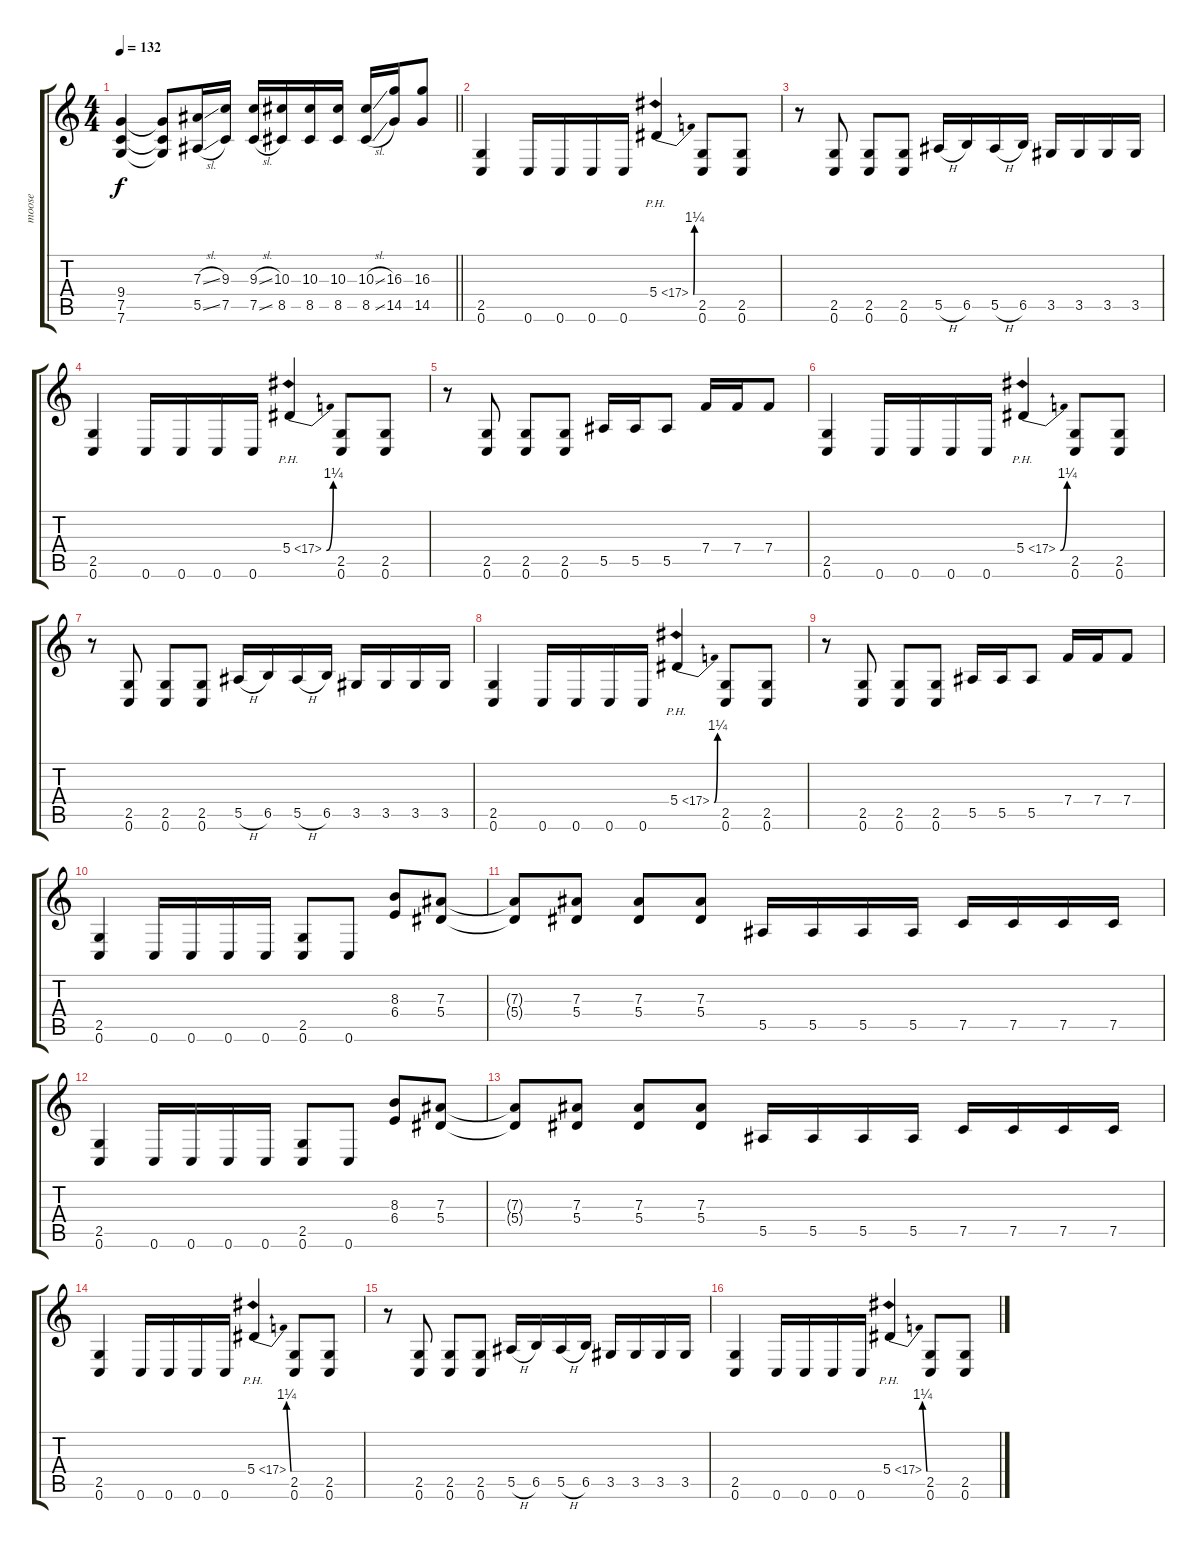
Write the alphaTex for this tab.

\track ("moose" "moose") {instrument slapbass1}
\staff {score tabs}
\tuning (C4 G3 Eb3 Bb2 F2 C2) {hide}
\ts (4 4)
\tempo 132
\clef g2
\barLineRight lightlight
\ks c
(9.4 7.5 7.6).4{dy f} (9.4{t} 7.5{t} 7.6{t}).8 (7.3{sl} 5.5{sl}).16 (9.3 7.5).16 (9.3{sl} 7.5{sl}).16 (10.3 8.5).16 (10.3 8.5).16 (10.3 8.5).16 (10.3{sl} 8.5{sl}).16 (16.3 14.5).16 (16.3 14.5).8 |
(2.5 0.6).4 0.6.16 0.6.16 0.6.16 0.6.16 5.4{be (bend 0 0 60 5) ph 12}.4 (2.5 0.6).8 (2.5 0.6).8 |
r.8 (2.5 0.6).8 (2.5 0.6).8 (2.5 0.6).8 5.5{h}.16 6.5.16 5.5{h}.16 6.5.16 3.5.16 3.5.16 3.5.16 3.5.16 |
(2.5 0.6).4 0.6.16 0.6.16 0.6.16 0.6.16 5.4{be (bend 0 0 60 5) ph 12}.4 (2.5 0.6).8 (2.5 0.6).8 |
r.8 (2.5 0.6).8 (2.5 0.6).8 (2.5 0.6).8 5.5.16 5.5.16 5.5.8 7.4.16 7.4.16 7.4.8 |
(2.5 0.6).4 0.6.16 0.6.16 0.6.16 0.6.16 5.4{be (bend 0 0 60 5) ph 12}.4 (2.5 0.6).8 (2.5 0.6).8 |
r.8 (2.5 0.6).8 (2.5 0.6).8 (2.5 0.6).8 5.5{h}.16 6.5.16 5.5{h}.16 6.5.16 3.5.16 3.5.16 3.5.16 3.5.16 |
(2.5 0.6).4 0.6.16 0.6.16 0.6.16 0.6.16 5.4{be (bend 0 0 60 5) ph 12}.4 (2.5 0.6).8 (2.5 0.6).8 |
r.8 (2.5 0.6).8 (2.5 0.6).8 (2.5 0.6).8 5.5.16 5.5.16 5.5.8 7.4.16 7.4.16 7.4.8 |
(2.5 0.6).4 0.6.16 0.6.16 0.6.16 0.6.16 (2.5 0.6).8 0.6.8 (8.3 6.4).8 (7.3 5.4).8 |
(7.3{t} 5.4{t}).8 (7.3 5.4).8 (7.3 5.4).8 (7.3 5.4).8 5.5.16 5.5.16 5.5.16 5.5.16 7.5.16 7.5.16 7.5.16 7.5.16 |
(2.5 0.6).4 0.6.16 0.6.16 0.6.16 0.6.16 (2.5 0.6).8 0.6.8 (8.3 6.4).8 (7.3 5.4).8 |
(7.3{t} 5.4{t}).8 (7.3 5.4).8 (7.3 5.4).8 (7.3 5.4).8 5.5.16 5.5.16 5.5.16 5.5.16 7.5.16 7.5.16 7.5.16 7.5.16 |
(2.5 0.6).4 0.6.16 0.6.16 0.6.16 0.6.16 5.4{be (bend 0 0 60 5) ph 12}.4 (2.5 0.6).8 (2.5 0.6).8 |
r.8 (2.5 0.6).8 (2.5 0.6).8 (2.5 0.6).8 5.5{h}.16 6.5.16 5.5{h}.16 6.5.16 3.5.16 3.5.16 3.5.16 3.5.16 |
(2.5 0.6).4 0.6.16 0.6.16 0.6.16 0.6.16 5.4{be (bend 0 0 60 5) ph 12}.4 (2.5 0.6).8 (2.5 0.6).8
